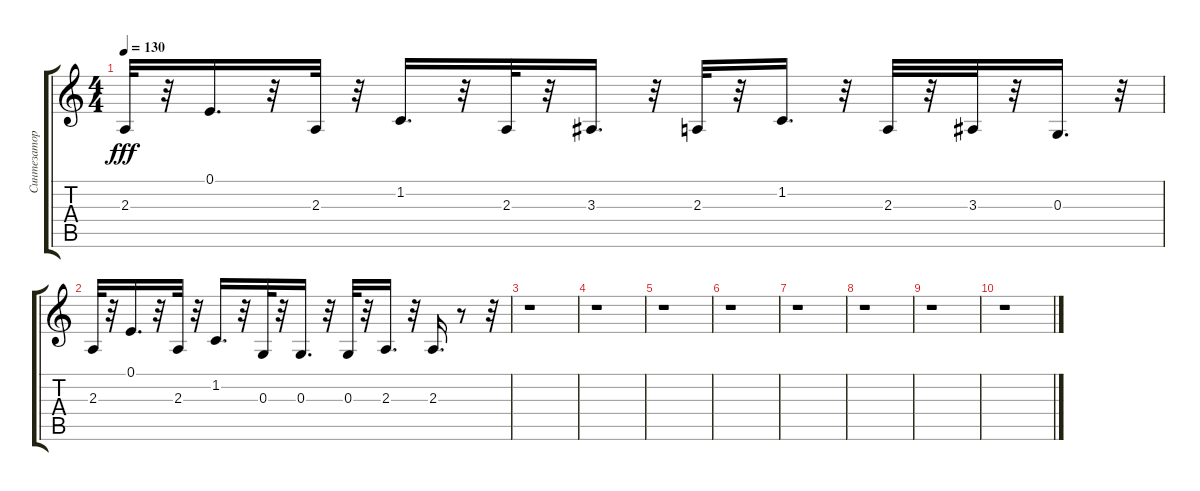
\track ("Синтезатор (Ld2 - 1)" "Синтезатор") {instrument lead2sawtooth}
\staff {score tabs}
\tuning (E4 B3 G3 D3 A2 E2) {hide}
\ts (4 4)
\tempo 130
\clef g2
\ks c
2.3.32{dy fff} r.32 0.1.16{d} r.32 2.3.32 r.32 1.2.16{d} r.32 2.3.32 r.32 3.3.16{d} r.32 2.3.32 r.32 1.2.16{d} r.32 2.3.32 r.32 3.3.32 r.32 0.3.16{d} r.32 |
2.3.32 r.32 0.1.16{d} r.32 2.3.32 r.32 1.2.16{d} r.32 0.3.32 r.32 0.3.16{d} r.32 0.3.32 r.32 2.3.16{d} r.32 2.3.16{d} r.8 r.32 |
r.1 |
r.1 |
r.1 |
r.1 |
r.1 |
r.1 |
r.1 |
r.1
